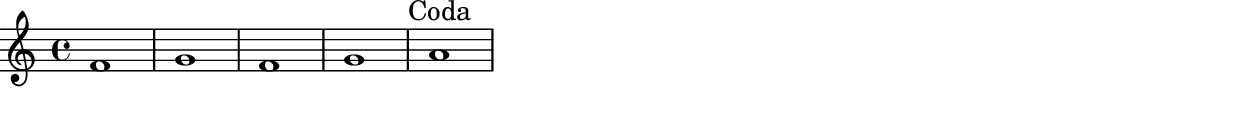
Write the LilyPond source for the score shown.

%% Generated by lilypond-book
%% Options: [exampleindent=10.16\mm,indent=0\mm,line-width=160\mm]
\include "lilypond-book-preamble.ly"


% ****************************************************************
% Start cut-&-pastable-section
% ****************************************************************

#(ly:set-option 'eps-box-padding 3.000000)



\paper {
  indent = 0\mm
  line-width = 160\mm
  % offset the left padding, also add 1mm as lilypond creates cropped
  % images with a little space on the right
  line-width = #(- line-width (* mm  3.000000) (* mm 1))
}

\layout {
  
}




% ****************************************************************
% ly snippet:
% ****************************************************************
\sourcefilename "/lilypond-2.23.82/input/regression/repeat-dc-one-alternative.ly"
\sourcefileline 0
\version "2.23.6"

#(ly:set-option 'warning-as-error #t)

\header {
  texidoc="A @code{\\repeat segno} with a single alternative ending
that is used for all volte receives a volta bracket rather than a coda
sign because there is no material to skip.  The bracket hooks down at
the @emph{D.C.}.

The bracket communicates the return count, so the return count is
omitted from the @emph{D.C.} instruction to avoid redundancy."
}

piece = \new Voice \fixed c' {
  \repeat segno 2 {
    f1
    \alternative {
      \volta 1,2 {
        g1
      }
    }
  }
  \sectionLabel "Coda"
  a1
}

\new Score { \piece }
\new Score { \unfoldRepeats \piece }



% ****************************************************************
% end ly snippet
% ****************************************************************
